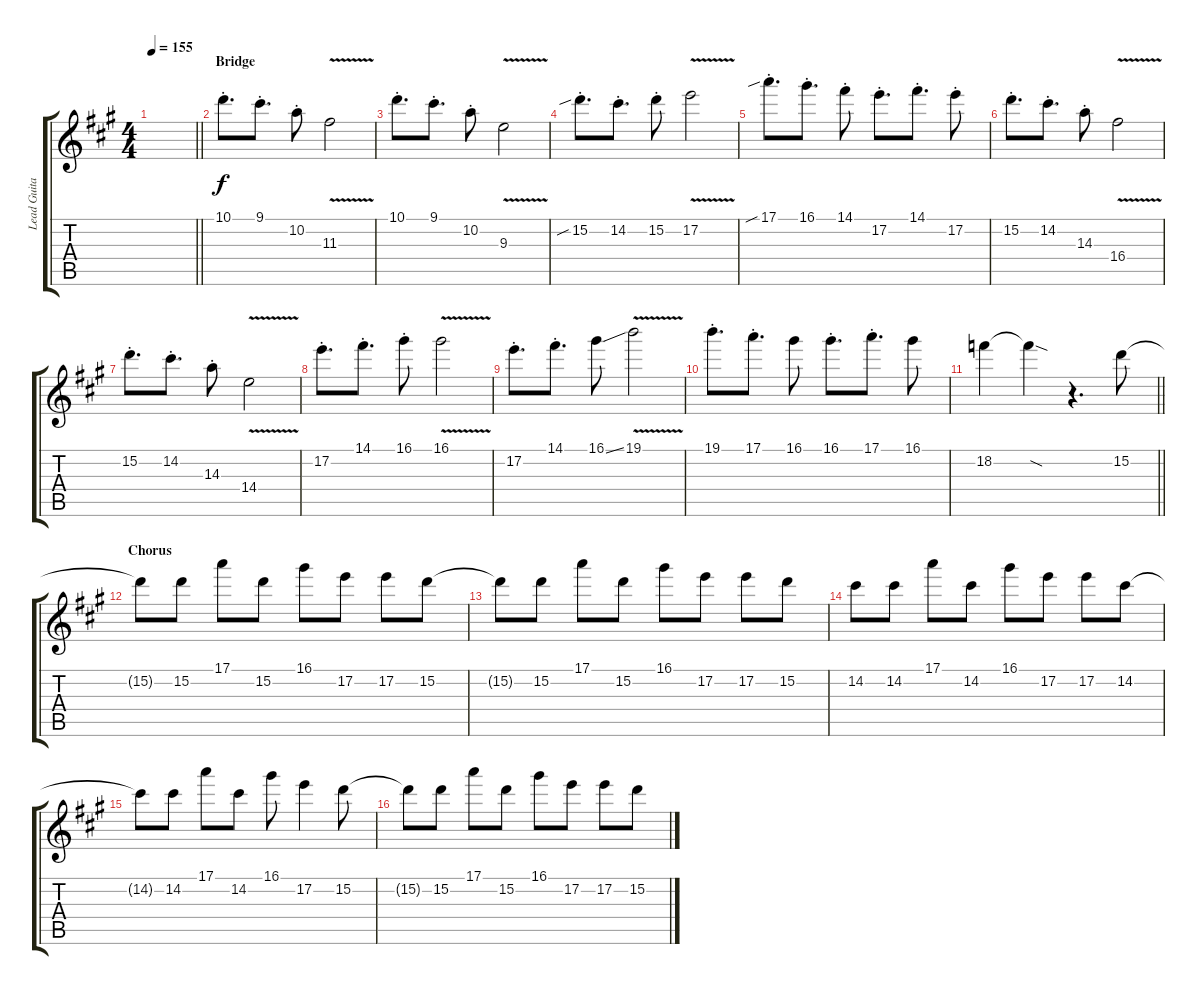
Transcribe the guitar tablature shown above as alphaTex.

\track ("Lead Guitar1" "Lead Guita") {instrument overdrivenguitar}
\staff {score tabs}
\tuning (E4 B3 G3 D3 A2 E2) {hide}
\ts (4 4)
\tempo 155
\clef g2
\barLineRight lightlight
\ks a
|
\section ("" "Bridge")
10.1{st}.8{d} 9.1{st}.8{d} 10.2{st}.8 11.3{v}.2 |
10.1{st}.8{d} 9.1{st}.8{d} 10.2{st}.8 9.3{v}.2 |
15.2{sib st}.8{d} 14.2{st}.8{d} 15.2{st}.8 17.2{v}.2 |
17.1{sib st}.8{d} 16.1{st}.8{d} 14.1{st}.8 17.2{st}.8{d} 14.1{st}.8{d} 17.2{st}.8 |
15.2{st}.8{d} 14.2{st}.8{d} 14.3{st}.8 16.4{v}.2 |
15.2{st}.8{d} 14.2{st}.8{d} 14.3{st}.8 14.4{v}.2 |
17.2{st}.8{d} 14.1{st}.8{d} 16.1{st}.8 16.1{v}.2 |
17.2{st}.8{d} 14.1{st}.8{d} 16.1{ss}.8 19.1{v}.2 |
19.1{st}.8{d} 17.1{st}.8{d} 16.1.8 16.1{st}.8{d} 17.1{st}.8{d} 16.1.8 |
\barLineRight lightlight
18.2.4 18.2{sod t}.4 r.4{d} 15.2.8 |
\section ("" "Chorus")
15.2{t}.8 15.2.8 17.1.8 15.2.8 16.1.8 17.2.8 17.2.8 15.2.8 |
15.2{t}.8 15.2.8 17.1.8 15.2.8 16.1.8 17.2.8 17.2.8 15.2.8 |
14.2.8 14.2.8 17.1.8 14.2.8 16.1.8 17.2.8 17.2.8 14.2.8 |
14.2{t}.8 14.2.8 17.1.8 14.2.8 16.1.8 17.2.4 15.2.8 |
15.2{t}.8 15.2.8 17.1.8 15.2.8 16.1.8 17.2.8 17.2.8 15.2.8
